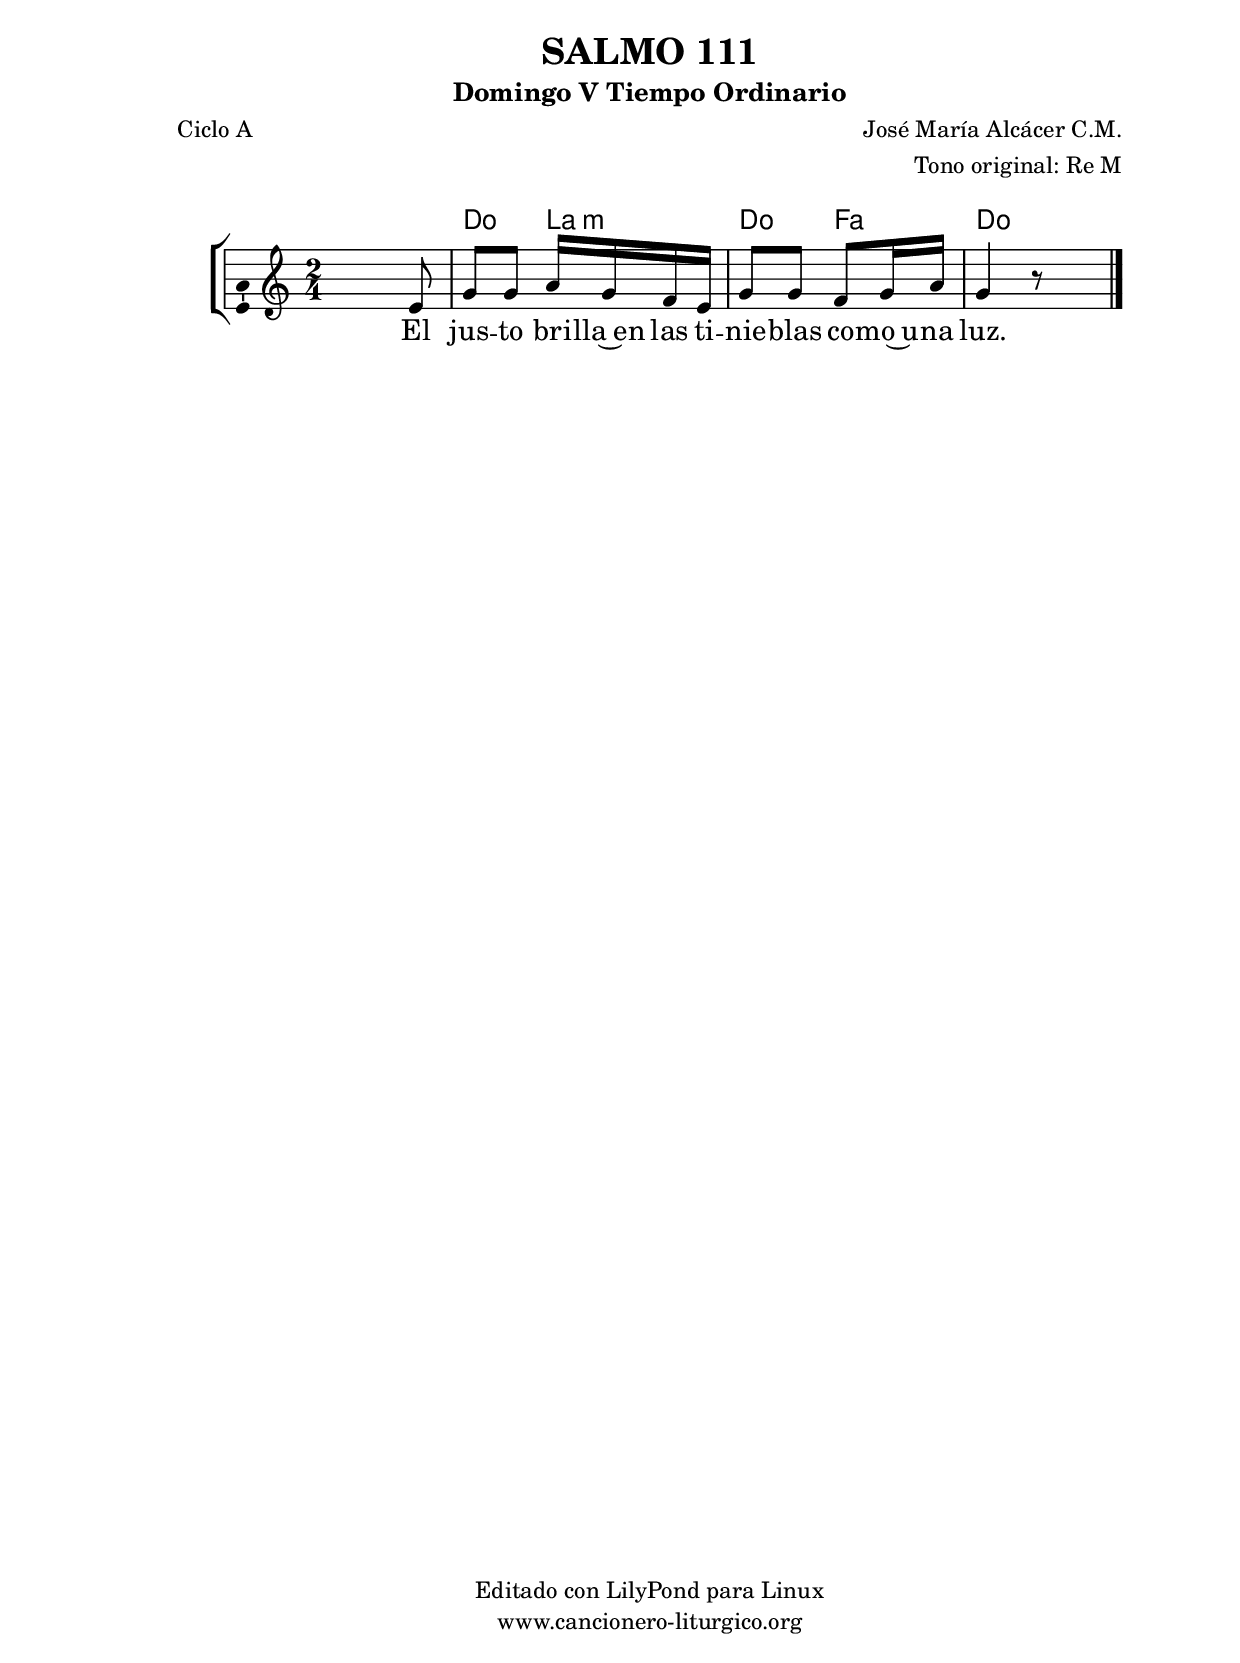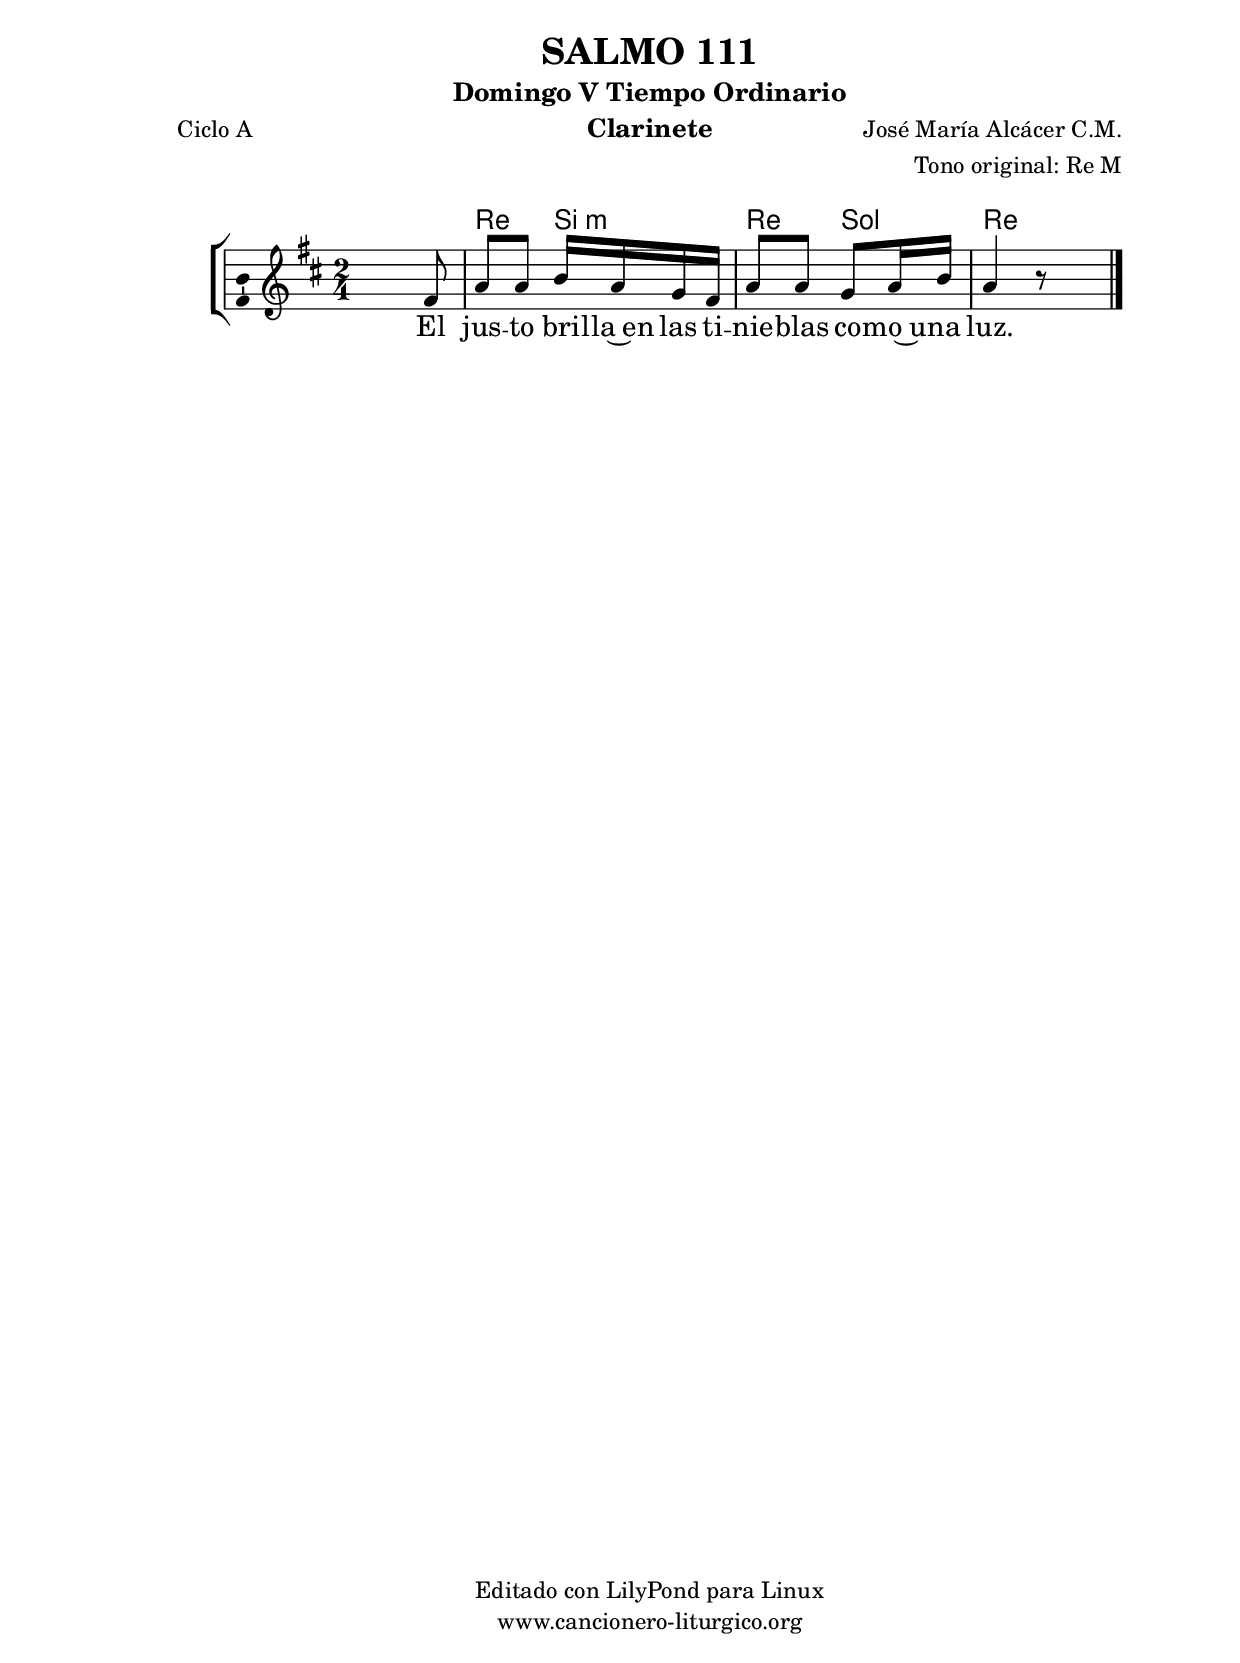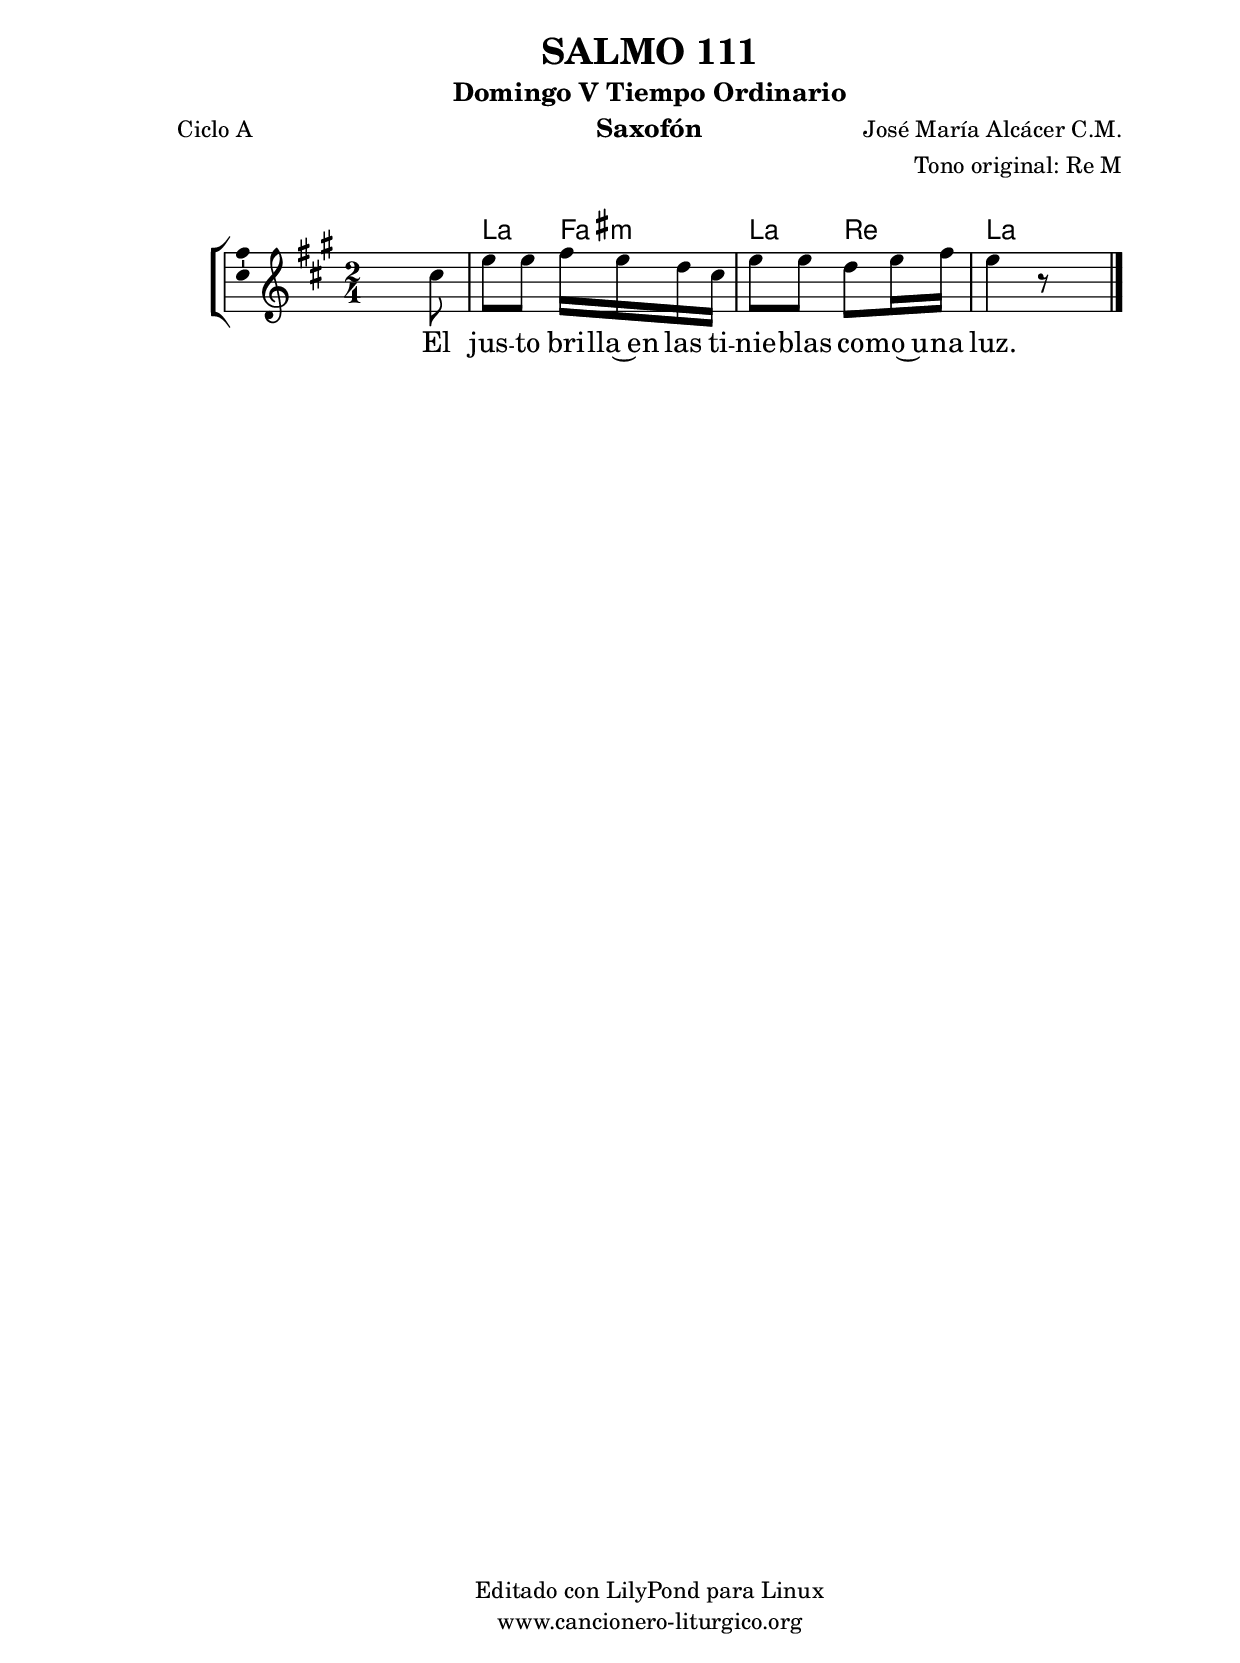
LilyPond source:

%
%para convertir .midi en .wav:
%timidity filename.midi -Ow -o finename.wav
%
%
%Para convertir de .wav a .mp3:
%lame -h -m j filename.wav
%
%
%para escuchar el midi:
%timidity nombrefichero.midi
%


%versión de lilypond para la que se ha escrito esta partitura:
\version "2.16.0"

	%Tamaño papel
	#(set-default-paper-size "a4")
	%Tamaño partitura
	#(set-global-staff-size 20)
	%No responde al pulsar sobre una nota
	#(ly:set-option 'point-and-click #f)

%parámetros del encabezamiento:
\header {
	title = "SALMO 111"
	subtitle = "Domingo V Tiempo Ordinario"
	composer = "José María Alcácer C.M."
	poet = "Ciclo A"
	meter = ""
	arranger = "Tono original: Re M"
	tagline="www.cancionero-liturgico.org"
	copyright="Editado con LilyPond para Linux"
	tiempo = "Ordinario"
	usos = "Salmo"
	letra = "El justo brilla en las tinieblas como una luz."
	}

%parámetros asociados al papel:
\paper  {
	oddHeaderMarkup = \markup {\fill-line { \on-the-fly #not-first-page \fromproperty #'header:title \on-the-fly #not-first-page \fromproperty #'header:composer }}
	evenHeaderMarkup = \markup {\fill-line { \fromproperty #'header:composer \fromproperty #'header:title }}
	#(set-paper-size "a4")
	print-page-number = ##f
	first-page-number = 1
	print-first-page-number = ##f
%	head-separation = 3.0 \cm
	top-margin = 2.0 \cm
	bottom-margin = 0.5\cm
%%%	bottom-margin = -1.0\cm
	left-margin = 3.0 \cm
	line-width = 16.0 \cm 
	indent = 8\mm
	interscoreline = 2.\mm
	between-system-space = 15\mm
%	para que las partituras no llenen la hoja:
	ragged-bottom = ##t
%	idem para la última hoja:
	ragged-last-bottom = ##f
%	para que las partituras llenen el ancho del papel:
	ragged-last = ##f
	after-title-space = 2.5 \cm
%page-count=1
%system-count=8

	%Flexible Vertical Spacing
%	markup-markup-spacing =
%	#'((basic-distance . 15) (minimum-distance . 15) (padding . 3))
	markup-system-spacing =
	#'((basic-distance . 15) (minimum-distance . 15) (padding . 3))
	system-system-spacing =
	#'((basic-distance . 15) (minimum-distance . 15) (padding . 3))
	score-system-spacing =
	#'((basic-distance . 15) (minimum-distance . 15) (padding . 5))
%	top-system-spacing = % header
%	#'((basic-distance . 8) (minimum-distance . 0) (padding . 3))
%	top-markup-spacing =
%	#'((basic-distance . 20) (minimum-distance . 20) (padding . 3))
	last-bottom-spacing = % footer
	#'((basic-distance . 5) (minimum-distance . 5) (padding . 3))
%	score-markup-spacing =
%	#'((basic-distance . 16) (minimum-distance . 13) (padding . 3))

	}


%parámetros que afectan a toda la partitura:
global =  {
	%clave de sol (G):
	\clef G
	%armadura:
	\transpose d c
	\key d \major
	\tempo 4=58
	\set Score.tempoHideNote = ##t
	}


acordes = {
	\italianChords
	\chordmode {
	\transpose d c
{
s2
d4 b:m d g d s

	}
	}
}


melodia = 
{
	\transpose d c
	\relative c'{
	\time 2/4

s4 s8 fis8
a8 a b16 a g fis
a8 a g a16 b
a4 r8 s8

	\bar "|."
	}
	}


texto = \lyricmode {
El jus -- to bri -- lla~en las ti -- nie -- blas co -- mo~u -- na luz.

	}


acordesStaff = \context ChordNames = acordesStaff <<
	\set chordChanges = ##t
	\acordes
	>>


vozStaff = \context Voice = vozStaff
\with {\consists "Ambitus_engraver"}
<<
%	\set Staff.instrumentName = ""
%	\set Staff.shortInstrumentName = ""
%	\set Staff.midiInstrument = #"clarinet"
%	\set Staff.midiInstrument = #"cello"
%	\set Staff.midiInstrument = #"flute"
	\set Staff.midiInstrument = #"electric guitar (jazz)"
%	\set Staff.midiInstrument = #"english horn"
%	\set Staff.midiInstrument = #"violin"
%	\set Staff.midiInstrument = #"glockenspiel"
	\set Staff.midiMinimumVolume = #0.7
	\set Staff.midiMaximumVolume = #0.9
	\global
	\melodia
	>>


textoStaff = \context Lyrics = textoStaff <<
	\lyricsto vozStaff \texto
	>>

\book {
	\score {
		\context ChoirStaff {
			\override StaffGroup.SystemStartBracket #'collapse-height = #1
			\override Score.SystemStartBar #'collapse-height = #1
			<<
			\acordesStaff
			\vozStaff
			\textoStaff
			>>
			}
		\layout {
	    		\context {
				\Lyrics
				\override LyricText #'font-size = #2
				}
	   		 \context {
				\Score
				%fontSize = #3
				\override StaffSymbol #'staff-space = #(magstep +3)
				%\override Beam #'thickness = #0.55
				%\override SpacingSpanner #'spacing-increment = #1.0
				%\override Slur #'height-limit = #1.5
				}
			}
		}
	\score {
		\unfoldRepeats
		\context ChoirStaff {
			<<
			\acordesStaff
			\vozStaff
			>>
			}
		\midi {
	  		\context {
	  			\Score
				tempoWholesPerMinute = #(ly:make-moment 70 4)
				}
			}
		}
	}

%Partitura para clarinete
#(define output-suffix "C")
\book {
	\header{
		instrument = "Clarinete"
		}
	\score {
		\context ChoirStaff {
			\override StaffGroup.SystemStartBracket #'collapse-height = #1
			\override Score.SystemStartBar #'collapse-height = #1
\transpose c d
			<<
			\acordesStaff
			\vozStaff
			\textoStaff
			>>
			}
		\layout {
	    		\context {
				\Lyrics
				\override LyricText #'font-size = #2
				}
	   		 \context {
				\Score
				\override StaffSymbol #'staff-space = #(magstep +3)
				}
			}
		}
	}

%Partitura para saxofón
#(define output-suffix "S")
\book {
	\header{
		instrument = "Saxofón"
		}
	\score {
		\context ChoirStaff {
			\override StaffGroup.SystemStartBracket #'collapse-height = #1
			\override Score.SystemStartBar #'collapse-height = #1
\transpose c a
			<<
			\acordesStaff
			\vozStaff
			\textoStaff
			>>
			}
		\layout {
	    		\context {
				\Lyrics
				\override LyricText #'font-size = #2
				}
	   		 \context {
				\Score
				\override StaffSymbol #'staff-space = #(magstep +3)
				}
			}
		}
	}

